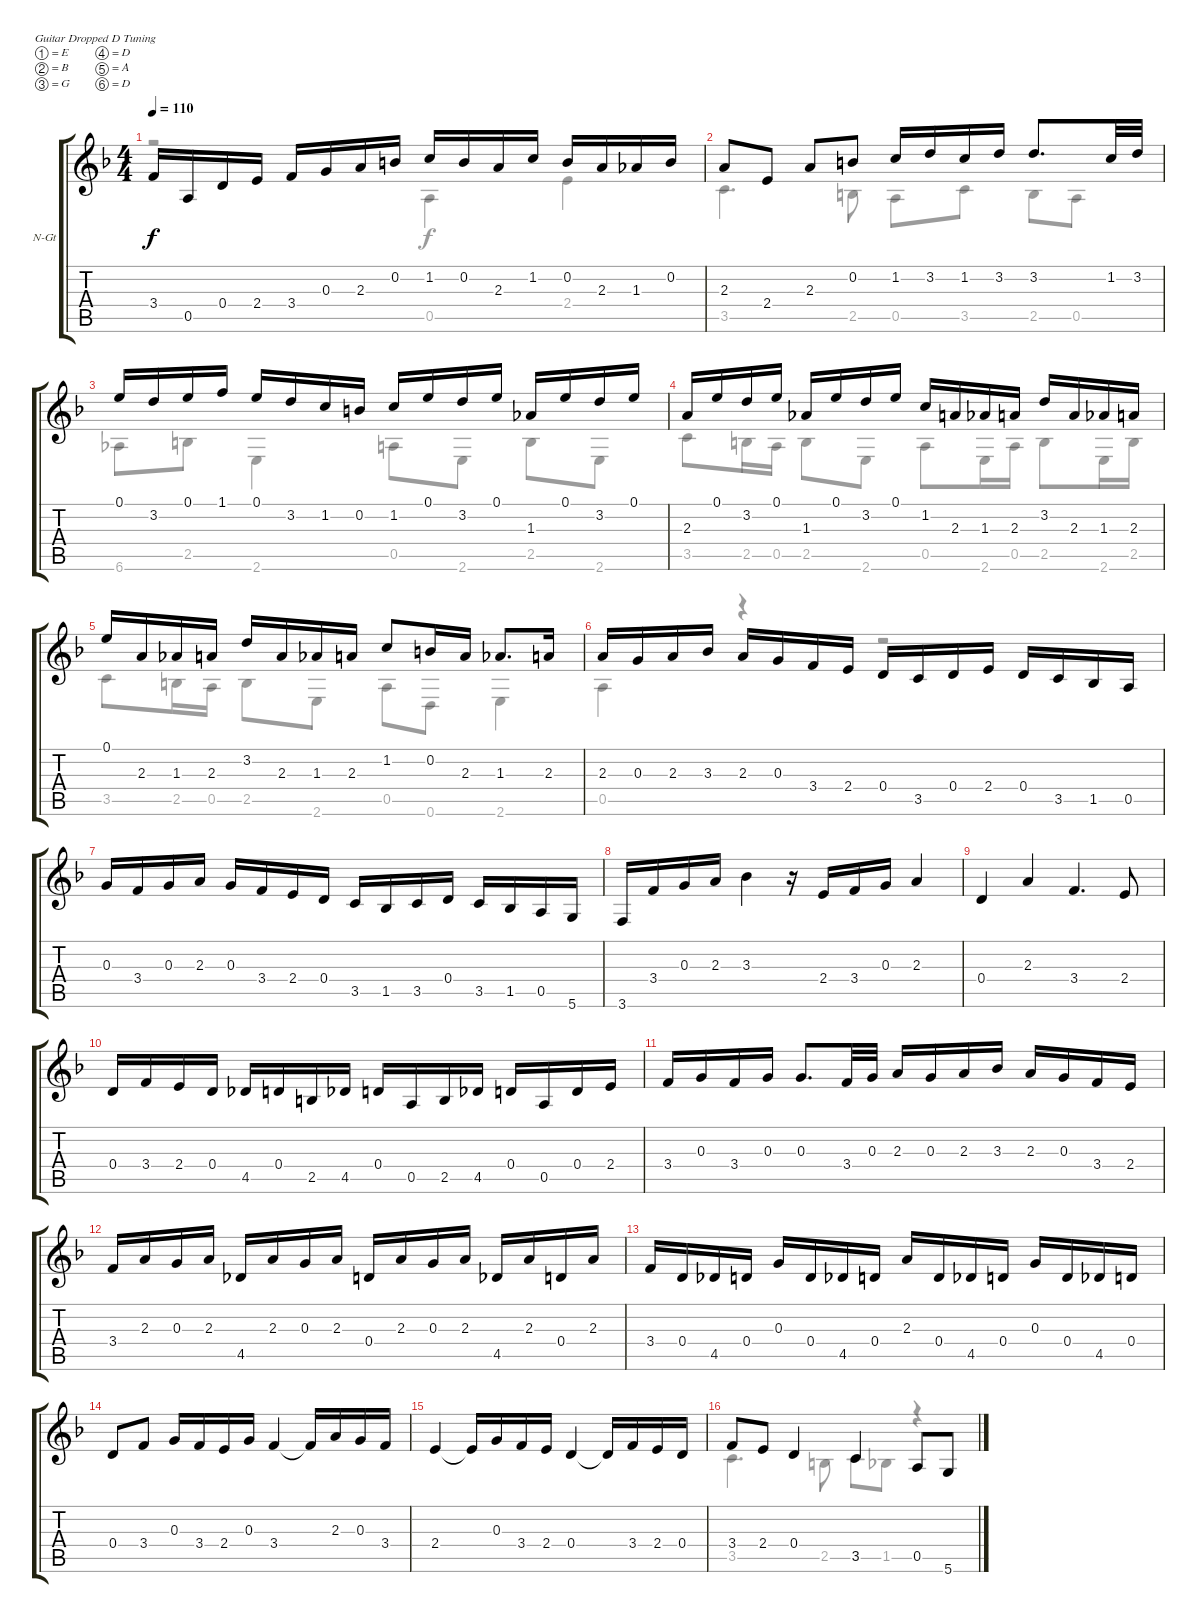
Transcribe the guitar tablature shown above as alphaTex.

\bracketExtendMode groupsimilarinstruments
\firstSystemTrackNameOrientation horizontal
\otherSystemsTrackNameOrientation horizontal
\track ("Guitar 2" "N-Gt") {instrument acousticguitarnylon}
\staff {score tabs}
\tuning (E4 B3 G3 D3 A2 D2)
\voice
\ts (4 4)
\tempo 110
\clef g2
\ks f
3.4.16{dy f} 0.5.16 0.4.16 2.4.16 3.4.16 0.3.16 2.3.16 0.2.16 1.2.16 0.2.16 2.3.16 1.2.16 0.2.16 2.3.16 1.3.16 0.2.16 |
2.3.8 2.4.8 2.3.8 0.2.8 1.2.16 3.2.16 1.2.16 3.2.16 3.2.8{d} 1.2.32 3.2.32 |
0.1.16 3.2.16 0.1.16 1.1.16 0.1.16 3.2.16 1.2.16 0.2.16 1.2.16 0.1.16 3.2.16 0.1.16 1.3.16 0.1.16 3.2.16 0.1.16 |
2.3.16 0.1.16 3.2.16 0.1.16 1.3.16 0.1.16 3.2.16 0.1.16 1.2.16 2.3.16 1.3.16 2.3.16 3.2.16 2.3.16 1.3.16 2.3.16 |
0.1.16 2.3.16 1.3.16 2.3.16 3.2.16 2.3.16 1.3.16 2.3.16 1.2.8 0.2.16 2.3.16 1.3.8{d} 2.3.16 |
2.3.16 0.3.16 2.3.16 3.3.16 2.3.16 0.3.16 3.4.16 2.4.16 0.4.16 3.5.16 0.4.16 2.4.16 0.4.16 3.5.16 1.5.16 0.5.16 |
0.3.16 3.4.16 0.3.16 2.3.16 0.3.16 3.4.16 2.4.16 0.4.16 3.5.16 1.5.16 3.5.16 0.4.16 3.5.16 1.5.16 0.5.16 5.6.16 |
3.6.16 3.4.16 0.3.16 2.3.16 3.3.4 r.16 2.4.16 3.4.16 0.3.16 2.3.4 |
0.4.4 2.3.4 3.4.4{d} 2.4.8 |
0.4.16 3.4.16 2.4.16 0.4.16 4.5.16 0.4.16 2.5.16 4.5.16 0.4.16 0.5.16 2.5.16 4.5.16 0.4.16 0.5.16 0.4.16 2.4.16 |
3.4.16 0.3.16 3.4.16 0.3.16 0.3.8{d} 3.4.32 0.3.32 2.3.16 0.3.16 2.3.16 3.3.16 2.3.16 0.3.16 3.4.16 2.4.16 |
3.4.16 2.3.16 0.3.16 2.3.16 4.5.16 2.3.16 0.3.16 2.3.16 0.4.16 2.3.16 0.3.16 2.3.16 4.5.16 2.3.16 0.4.16 2.3.16 |
3.4.16 0.4.16 4.5.16 0.4.16 0.3.16 0.4.16 4.5.16 0.4.16 2.3.16 0.4.16 4.5.16 0.4.16 0.3.16 0.4.16 4.5.16 0.4.16 |
0.4.8 3.4.8 0.3.16 3.4.16 2.4.16 0.3.16 3.4.4 3.4{t}.16 2.3.16 0.3.16 3.4.16 |
2.4.4 2.4{t}.16 0.3.16 3.4.16 2.4.16 0.4.4 0.4{t}.16 3.4.16 2.4.16 0.4.16 |
3.4.8 2.4.8 0.4.4 3.5.4 0.5.8 5.6.8
\voice
\clef g2
\ottava regular
\simile none
\ks f
r.2{dy f} 0.5.4 2.4.4 |
3.5.4{d} 2.5.8 0.5.8 3.5.8 2.5.8 0.5.8 |
6.6.8 2.5.8 2.6.4 0.5.8 2.6.8 2.5.8 2.6.8 |
3.5.8 2.5.16 0.5.16 2.5.8 2.6.8 0.5.8 2.6.16 0.5.16 2.5.8 2.6.16 2.5.16 |
3.5.8 2.5.16 0.5.16 2.5.8 2.6.8 0.5.8 0.6.8 2.6.4 |
0.5.4 r.4 r.2 |
|
|
|
|
|
|
|
|
|
3.5.4{d} 2.5.8 3.5.8 1.5.8 r.4
